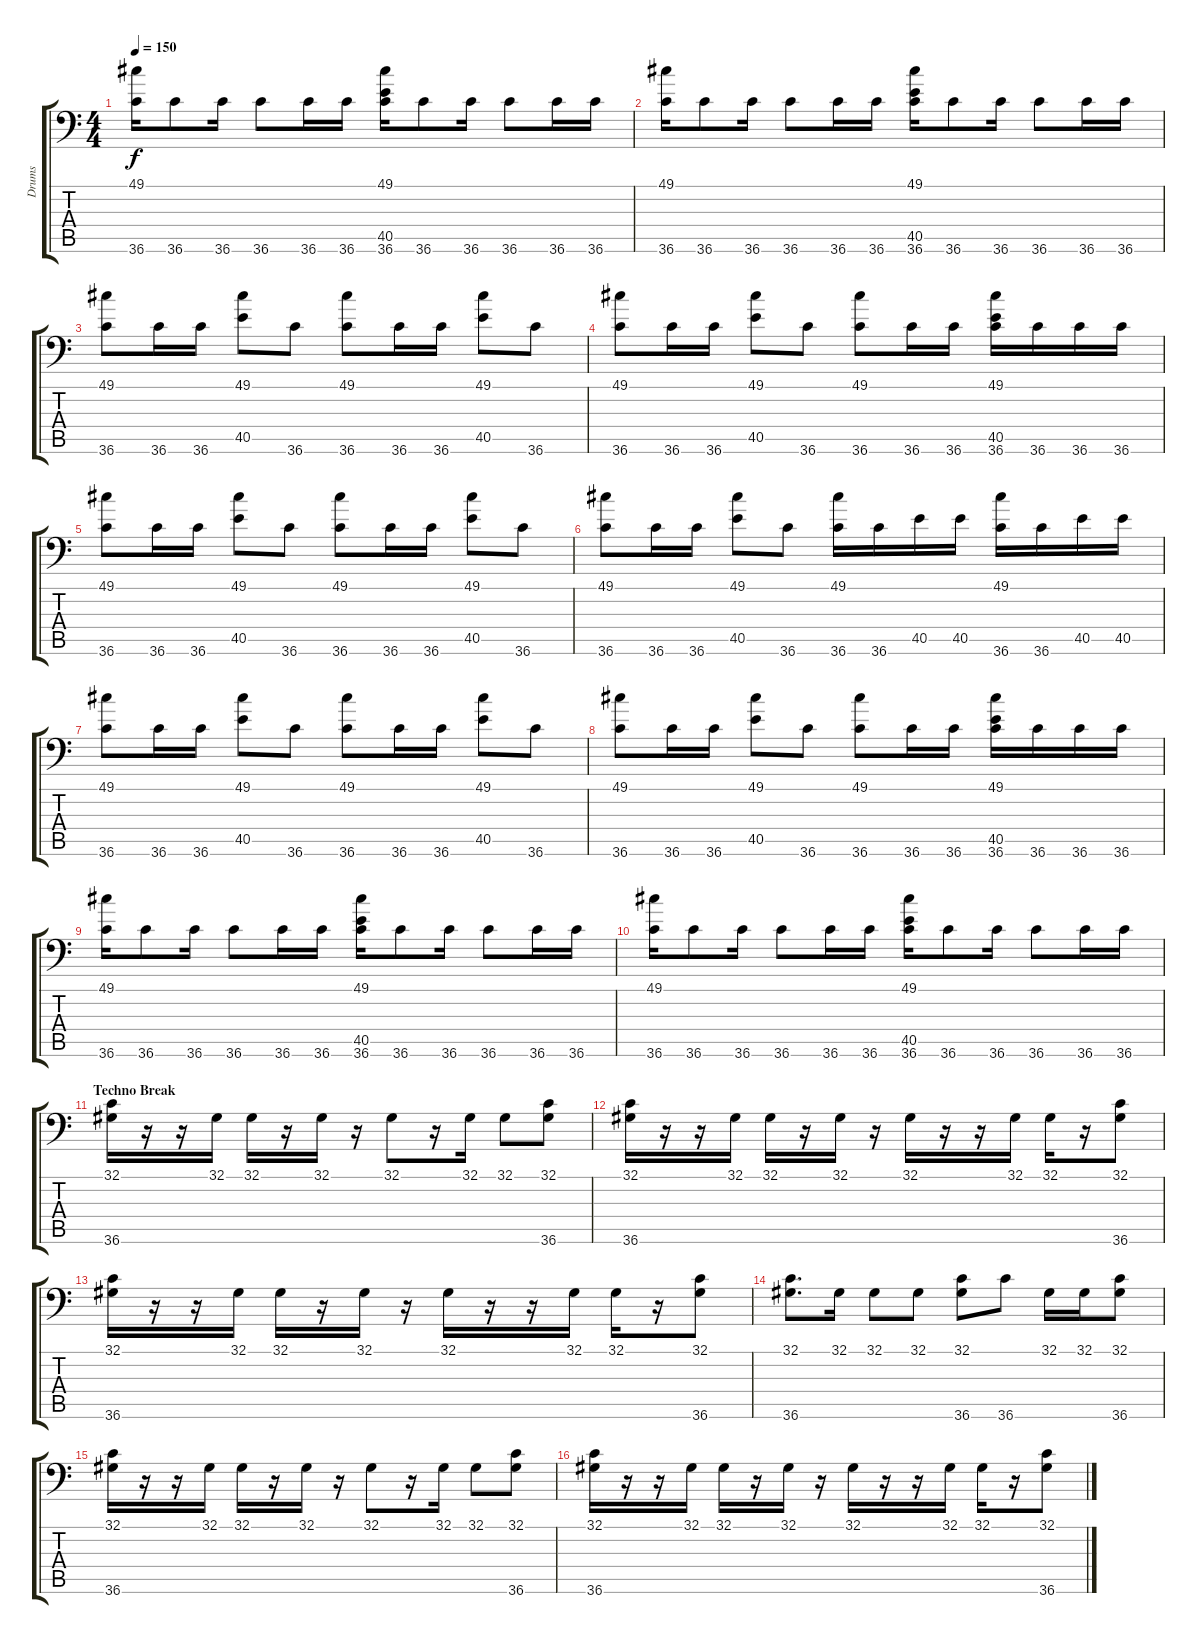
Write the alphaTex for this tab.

\track ("Drums" "Drums") {instrument acousticgrandpiano}
\staff {score tabs}
\tuning (C-1 C-1 C-1 C-1 C-1 C-1) {hide}
\ts (4 4)
\tempo 150
\clef f4
\ks c
(49.1 36.6).16{dy f} 36.6.8 36.6.16 36.6.8 36.6.16 36.6.16 (49.1 40.5 36.6).16 36.6.8 36.6.16 36.6.8 36.6.16 36.6.16 |
(49.1 36.6).16 36.6.8 36.6.16 36.6.8 36.6.16 36.6.16 (49.1 40.5 36.6).16 36.6.8 36.6.16 36.6.8 36.6.16 36.6.16 |
(49.1 36.6).8 36.6.16 36.6.16 (49.1 40.5).8 36.6.8 (49.1 36.6).8 36.6.16 36.6.16 (49.1 40.5).8 36.6.8 |
(49.1 36.6).8 36.6.16 36.6.16 (49.1 40.5).8 36.6.8 (49.1 36.6).8 36.6.16 36.6.16 (49.1 40.5 36.6).16 36.6.16 36.6.16 36.6.16 |
(49.1 36.6).8 36.6.16 36.6.16 (49.1 40.5).8 36.6.8 (49.1 36.6).8 36.6.16 36.6.16 (49.1 40.5).8 36.6.8 |
(49.1 36.6).8 36.6.16 36.6.16 (49.1 40.5).8 36.6.8 (49.1 36.6).16 36.6.16 40.5.16 40.5.16 (49.1 36.6).16 36.6.16 40.5.16 40.5.16 |
(49.1 36.6).8 36.6.16 36.6.16 (49.1 40.5).8 36.6.8 (49.1 36.6).8 36.6.16 36.6.16 (49.1 40.5).8 36.6.8 |
(49.1 36.6).8 36.6.16 36.6.16 (49.1 40.5).8 36.6.8 (49.1 36.6).8 36.6.16 36.6.16 (49.1 40.5 36.6).16 36.6.16 36.6.16 36.6.16 |
(49.1 36.6).16 36.6.8 36.6.16 36.6.8 36.6.16 36.6.16 (49.1 40.5 36.6).16 36.6.8 36.6.16 36.6.8 36.6.16 36.6.16 |
(49.1 36.6).16 36.6.8 36.6.16 36.6.8 36.6.16 36.6.16 (49.1 40.5 36.6).16 36.6.8 36.6.16 36.6.8 36.6.16 36.6.16 |
\section ("" "Techno Break")
(32.1 36.6).16 r.16 r.16 32.1.16 32.1.16 r.16 32.1.16 r.16 32.1.8 r.16 32.1.16 32.1.8 (32.1 36.6).8 |
(32.1 36.6).16 r.16 r.16 32.1.16 32.1.16 r.16 32.1.16 r.16 32.1.16 r.16 r.16 32.1.16 32.1.16 r.16 (32.1 36.6).8 |
(32.1 36.6).16 r.16 r.16 32.1.16 32.1.16 r.16 32.1.16 r.16 32.1.16 r.16 r.16 32.1.16 32.1.16 r.16 (32.1 36.6).8 |
(32.1 36.6).8{d} 32.1.16 32.1.8 32.1.8 (32.1 36.6).8 36.6.8 32.1.16 32.1.16 (32.1 36.6).8 |
(32.1 36.6).16 r.16 r.16 32.1.16 32.1.16 r.16 32.1.16 r.16 32.1.8 r.16 32.1.16 32.1.8 (32.1 36.6).8 |
(32.1 36.6).16 r.16 r.16 32.1.16 32.1.16 r.16 32.1.16 r.16 32.1.16 r.16 r.16 32.1.16 32.1.16 r.16 (32.1 36.6).8
